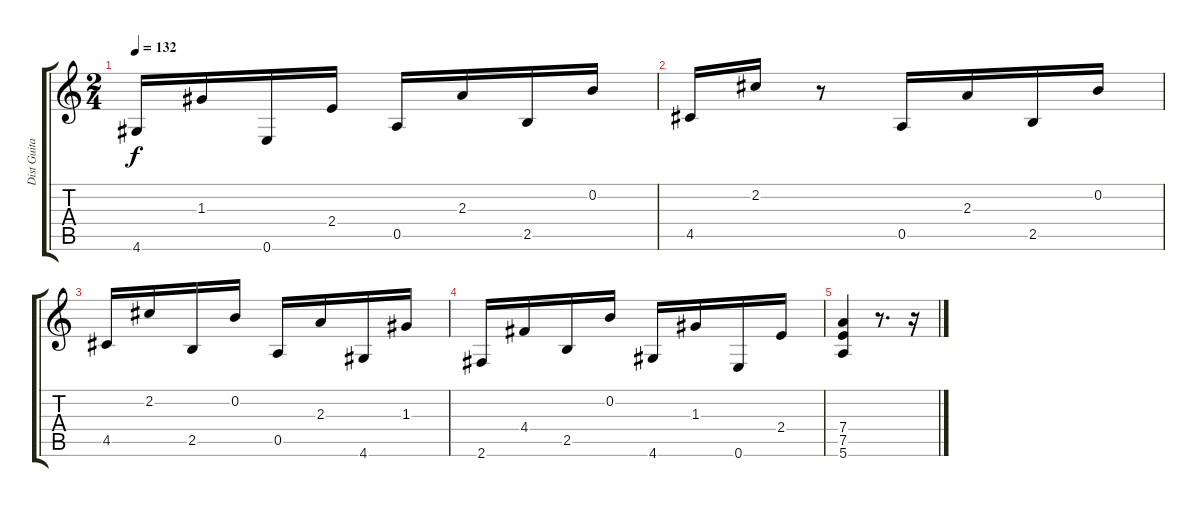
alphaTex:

\track ("Dist Guitar" "Dist Guita") {instrument overdrivenguitar}
\staff {score tabs}
\tuning (E4 B3 G3 D3 A2 E2) {hide}
\ts (2 4)
\tempo 132
\clef g2
\ks c
4.6.16{dy f} 1.3.16 0.6.16 2.4.16 0.5.16 2.3.16 2.5.16 0.2.16 |
4.5.16 2.2.16 r.8 0.5.16 2.3.16 2.5.16 0.2.16 |
4.5.16 2.2.16 2.5.16 0.2.16 0.5.16 2.3.16 4.6.16 1.3.16 |
2.6.16 4.4.16 2.5.16 0.2.16 4.6.16 1.3.16 0.6.16 2.4.16 |
(7.4 7.5 5.6).4 r.8{d} r.16
